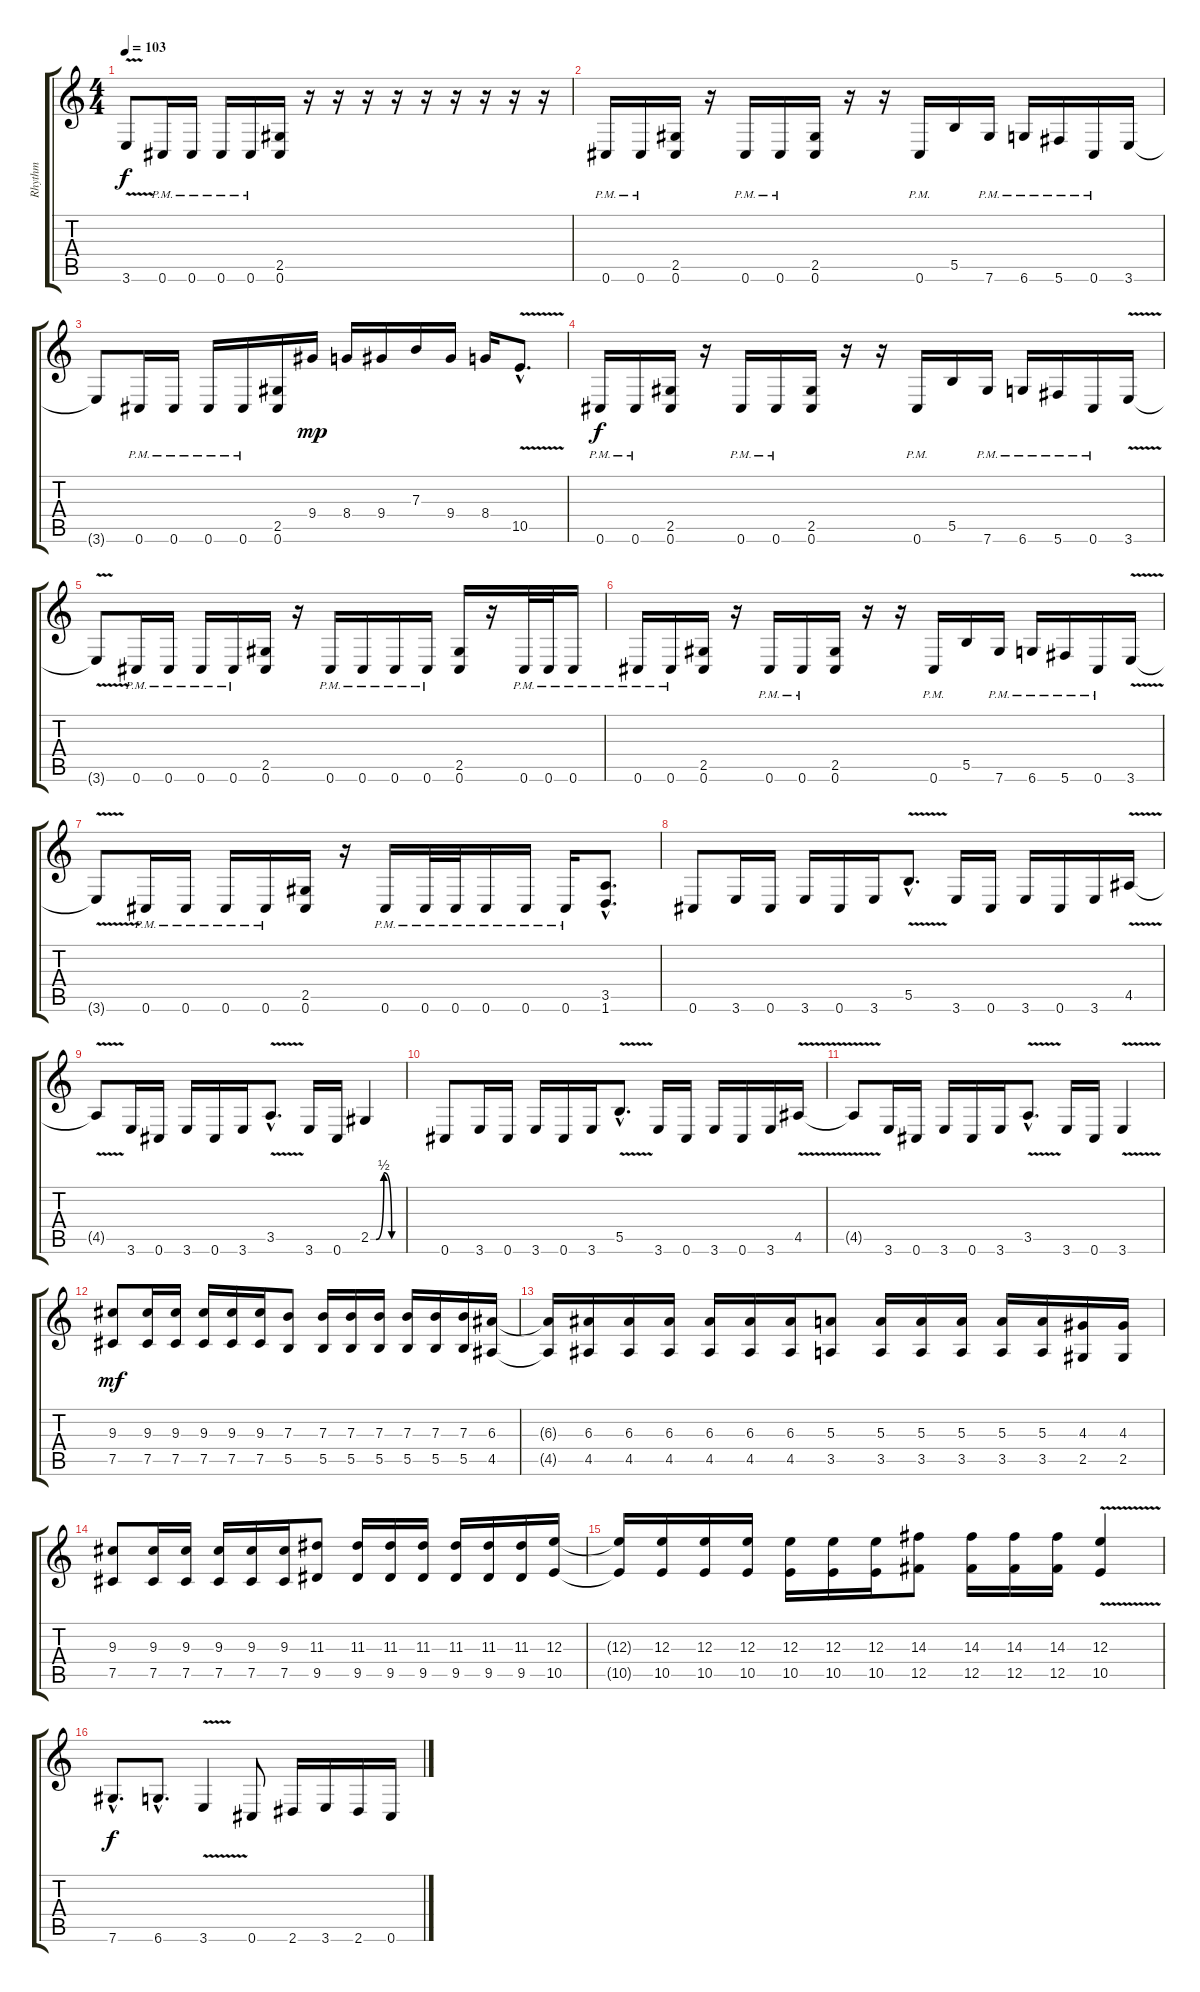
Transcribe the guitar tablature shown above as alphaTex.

\track ("Rhythm" "Rhythm") {instrument distortionguitar}
\staff {score tabs}
\tuning (Db4 Ab3 E3 B2 Gb2 Db2) {hide}
\ts (4 4)
\tempo 103
\clef g2
\ks c
3.6{v t}.8{dy f} 0.6{pm}.16 0.6{pm}.16 0.6{pm}.16 0.6{pm}.16 (2.5 0.6).16 r.16 r.16 r.16 r.16 r.16 r.16 r.16 r.16 r.16 |
0.6{pm}.16 0.6{pm}.16 (2.5 0.6).16 r.16 0.6{pm}.16 0.6{pm}.16 (2.5 0.6).16 r.16 r.16 0.6{pm}.16 5.5.16 7.6{pm}.16 6.6{pm}.16 5.6{pm}.16 0.6{pm}.16 3.6.16 |
3.6{t}.8 0.6{pm}.16 0.6{pm}.16 0.6{pm}.16 0.6{pm}.16 (2.5 0.6).16 9.4.16{dy mp} 8.4.16 9.4.16 7.3.16 9.4.16 8.4.16 10.5{v hac}.8{d} |
0.6{pm}.16{dy f} 0.6{pm}.16 (2.5 0.6).16 r.16 0.6{pm}.16 0.6{pm}.16 (2.5 0.6).16 r.16 r.16 0.6{pm}.16 5.5.16 7.6{pm}.16 6.6{pm}.16 5.6{pm}.16 0.6{pm}.16 3.6{v}.16 |
3.6{t}.8 0.6{pm}.16 0.6{pm}.16 0.6{pm}.16 0.6{pm}.16 (2.5 0.6).16 r.16 0.6{pm}.16 0.6{pm}.16 0.6{pm}.16 0.6{pm}.16 (2.5 0.6).16 r.16 0.6{pm}.32 0.6{pm}.32 0.6{pm}.16 |
0.6{pm}.16 0.6{pm}.16 (2.5 0.6).16 r.16 0.6{pm}.16 0.6{pm}.16 (2.5 0.6).16 r.16 r.16 0.6{pm}.16 5.5.16 7.6{pm}.16 6.6{pm}.16 5.6{pm}.16 0.6{pm}.16 3.6{v}.16 |
3.6{t}.8 0.6{pm}.16 0.6{pm}.16 0.6{pm}.16 0.6{pm}.16 (2.5 0.6).16 r.16 0.6{pm}.16 0.6{pm}.32 0.6{pm}.32 0.6{pm}.16 0.6{pm}.16 0.6{pm}.16 (3.5{hac} 1.6{hac}).8{d} |
0.6.8 3.6.16 0.6.16 3.6.16 0.6.16 3.6.16 5.5{v hac}.8{d} 3.6.16 0.6.16 3.6.16 0.6.16 3.6.16 4.5{v}.16 |
4.5{v t}.8 3.6.16 0.6.16 3.6.16 0.6.16 3.6.16 3.5{v hac}.8{d} 3.6.16 0.6.16 2.5{be (custom 0 0 10 0 25 2 40 0 60 0)}.4 |
0.6.8 3.6.16 0.6.16 3.6.16 0.6.16 3.6.16 5.5{v hac}.8{d} 3.6.16 0.6.16 3.6.16 0.6.16 3.6.16 4.5{v}.16 |
4.5{v t}.8 3.6.16 0.6.16 3.6.16 0.6.16 3.6.16 3.5{v hac}.8{d} 3.6.16 0.6.16 3.6{v}.4 |
(9.3 7.5).8{dy mf} (9.3 7.5).16 (9.3 7.5).16 (9.3 7.5).16 (9.3 7.5).16 (9.3 7.5).16 (7.3 5.5).8 (7.3 5.5).16 (7.3 5.5).16 (7.3 5.5).16 (7.3 5.5).16 (7.3 5.5).16 (7.3 5.5).16 (6.3 4.5).16 |
(6.3{t} 4.5{t}).16 (6.3 4.5).16 (6.3 4.5).16 (6.3 4.5).16 (6.3 4.5).16 (6.3 4.5).16 (6.3 4.5).16 (5.3 3.5).8 (5.3 3.5).16 (5.3 3.5).16 (5.3 3.5).16 (5.3 3.5).16 (5.3 3.5).16 (4.3 2.5).16 (4.3 2.5).16 |
(9.3 7.5).8 (9.3 7.5).16 (9.3 7.5).16 (9.3 7.5).16 (9.3 7.5).16 (9.3 7.5).16 (11.3 9.5).8 (11.3 9.5).16 (11.3 9.5).16 (11.3 9.5).16 (11.3 9.5).16 (11.3 9.5).16 (11.3 9.5).16 (12.3 10.5).16 |
(12.3{t} 10.5{t}).16 (12.3 10.5).16 (12.3 10.5).16 (12.3 10.5).16 (12.3 10.5).16 (12.3 10.5).16 (12.3 10.5).16 (14.3 12.5).8 (14.3 12.5).16 (14.3 12.5).16 (14.3 12.5).16 (12.3{v} 10.5{v}).4 |
7.6{hac}.8{d dy f} 6.6{hac}.8{d} 3.6{v}.4 0.6.8 2.6.16 3.6.16 2.6.16 0.6.16
